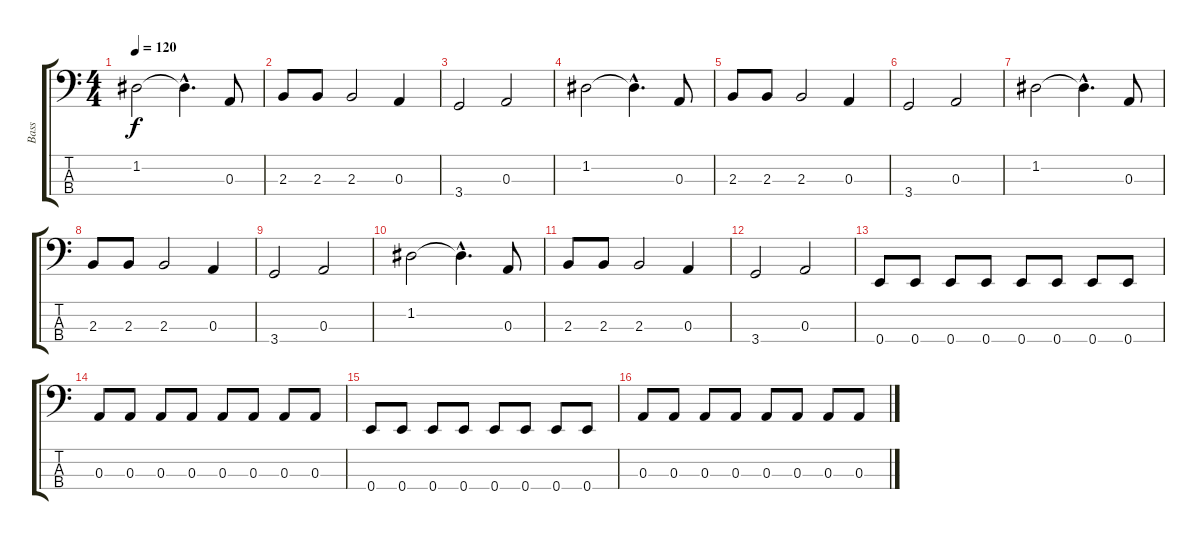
\track ("Bass" "Bass") {instrument electricbasspick}
\staff {score tabs}
\tuning (G2 D2 A1 E1) {hide}
\ts (4 4)
\tempo 120
\clef f4
\ks c
1.2.2{dy f} 1.2{hac t}.4{d} 0.3.8 |
2.3.8 2.3.8 2.3.2 0.3.4 |
3.4.2 0.3.2 |
1.2.2 1.2{hac t}.4{d} 0.3.8 |
2.3.8 2.3.8 2.3.2 0.3.4 |
3.4.2 0.3.2 |
1.2.2 1.2{hac t}.4{d} 0.3.8 |
2.3.8 2.3.8 2.3.2 0.3.4 |
3.4.2 0.3.2 |
1.2.2 1.2{hac t}.4{d} 0.3.8 |
2.3.8 2.3.8 2.3.2 0.3.4 |
3.4.2 0.3.2 |
0.4.8 0.4.8 0.4.8 0.4.8 0.4.8 0.4.8 0.4.8 0.4.8 |
0.3.8 0.3.8 0.3.8 0.3.8 0.3.8 0.3.8 0.3.8 0.3.8 |
0.4.8 0.4.8 0.4.8 0.4.8 0.4.8 0.4.8 0.4.8 0.4.8 |
0.3.8 0.3.8 0.3.8 0.3.8 0.3.8 0.3.8 0.3.8 0.3.8
